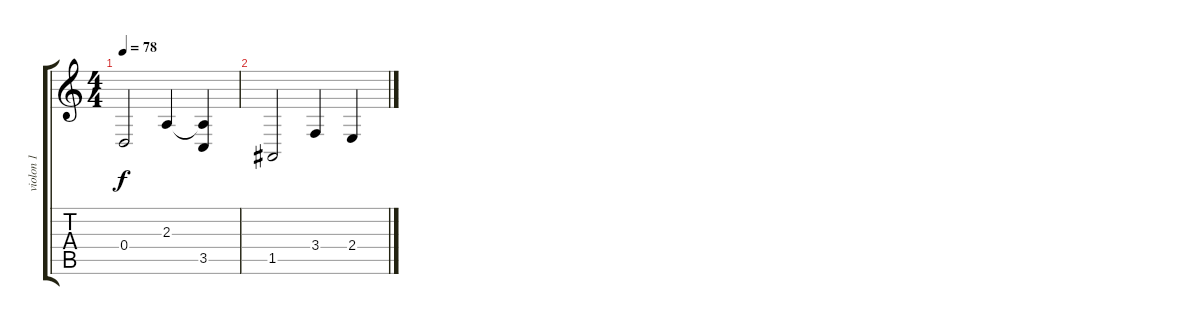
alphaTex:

\track ("violon 1" "violon 1") {instrument violin}
\staff {score tabs}
\tuning (E4 B3 G3 D3 A2 E2) {hide}
\ts (4 4)
\tempo 78
\clef g2
\ks c
0.4.2{dy f} 2.3.4 (2.3{t} 3.5).4 |
1.5.2 3.4.4 2.4.4
